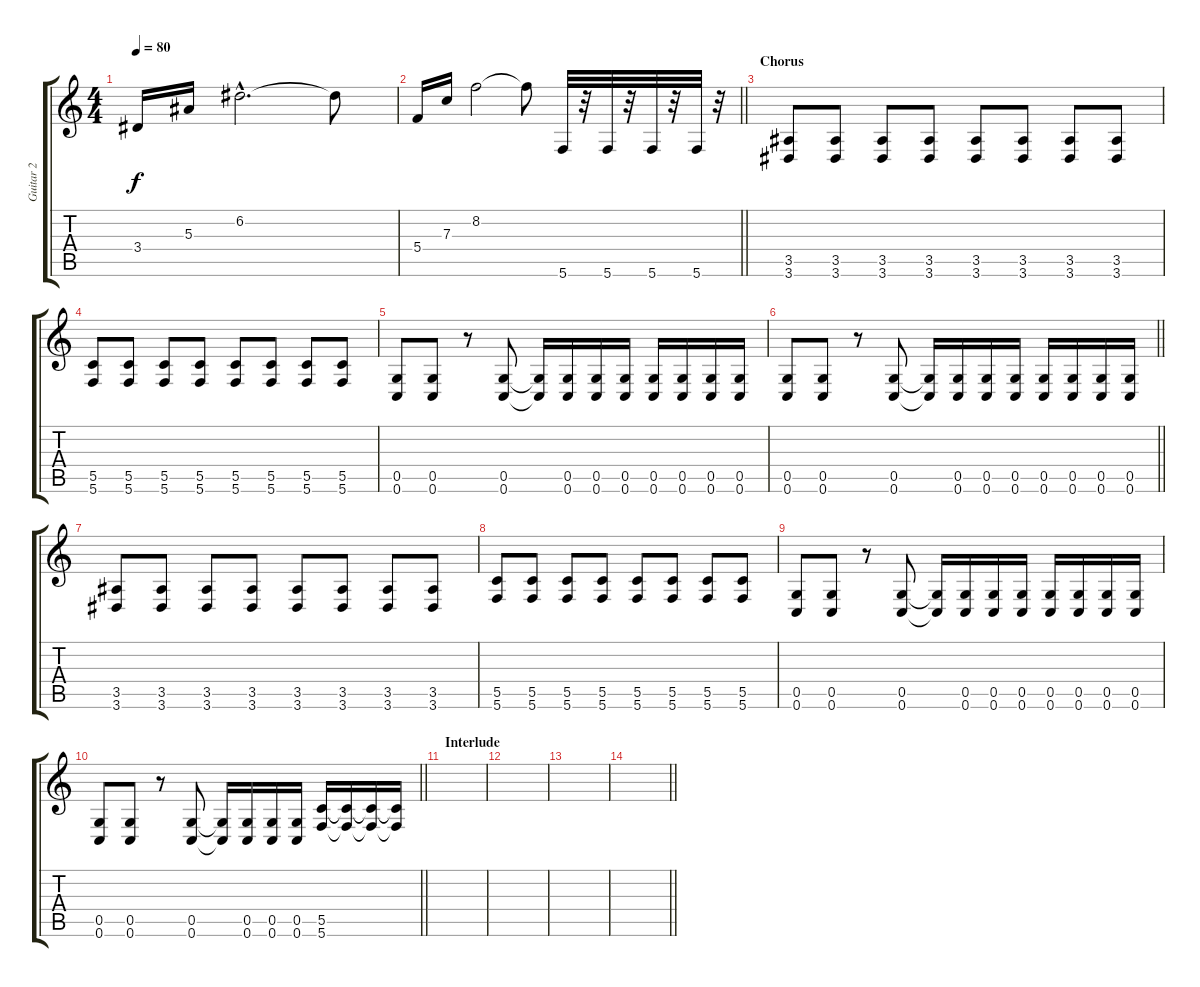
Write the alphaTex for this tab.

\track ("Guitar 2" "Guitar 2") {instrument distortionguitar}
\staff {score tabs}
\tuning (D4 A3 F3 C3 G2 C2) {hide}
\ts (4 4)
\tempo 80
\clef g2
\ks c
3.4.16{dy f} 5.3.16 6.2{hac}.2{d} 6.2{t}.8 |
\barLineRight lightlight
5.4.16 7.3.16 8.2.2 8.2{t}.8 5.6.32{instrument distortionguitar} r.32 5.6.32 r.32 5.6.32 r.32 5.6.32 r.32 |
\section ("" "Chorus")
(3.5 3.6).8 (3.5 3.6).8 (3.5 3.6).8 (3.5 3.6).8 (3.5 3.6).8 (3.5 3.6).8 (3.5 3.6).8 (3.5 3.6).8 |
(5.5 5.6).8 (5.5 5.6).8 (5.5 5.6).8 (5.5 5.6).8 (5.5 5.6).8 (5.5 5.6).8 (5.5 5.6).8 (5.5 5.6).8 |
(0.5 0.6).8 (0.5 0.6).8 r.8 (0.5 0.6).8 (0.5{t} 0.6{t}).16 (0.5 0.6).16 (0.5 0.6).16 (0.5 0.6).16 (0.5 0.6).16 (0.5 0.6).16 (0.5 0.6).16 (0.5 0.6).16 |
\barLineRight lightlight
(0.5 0.6).8 (0.5 0.6).8 r.8 (0.5 0.6).8 (0.5{t} 0.6{t}).16 (0.5 0.6).16 (0.5 0.6).16 (0.5 0.6).16 (0.5 0.6).16 (0.5 0.6).16 (0.5 0.6).16 (0.5 0.6).16 |
(3.5 3.6).8 (3.5 3.6).8 (3.5 3.6).8 (3.5 3.6).8 (3.5 3.6).8 (3.5 3.6).8 (3.5 3.6).8 (3.5 3.6).8 |
(5.5 5.6).8 (5.5 5.6).8 (5.5 5.6).8 (5.5 5.6).8 (5.5 5.6).8 (5.5 5.6).8 (5.5 5.6).8 (5.5 5.6).8 |
(0.5 0.6).8 (0.5 0.6).8 r.8 (0.5 0.6).8 (0.5{t} 0.6{t}).16 (0.5 0.6).16 (0.5 0.6).16 (0.5 0.6).16 (0.5 0.6).16 (0.5 0.6).16 (0.5 0.6).16 (0.5 0.6).16 |
\barLineRight lightlight
(0.5 0.6).8 (0.5 0.6).8 r.8 (0.5 0.6).8 (0.5{t} 0.6{t}).16 (0.5 0.6).16 (0.5 0.6).16 (0.5 0.6).16 (5.5 5.6).16 (5.5{t} 5.6{t}).16 (5.5{t} 5.6{t}).16 (5.5{t} 5.6{t}).16 |
\section ("" "Interlude")
|
|
|
\barLineRight lightlight
